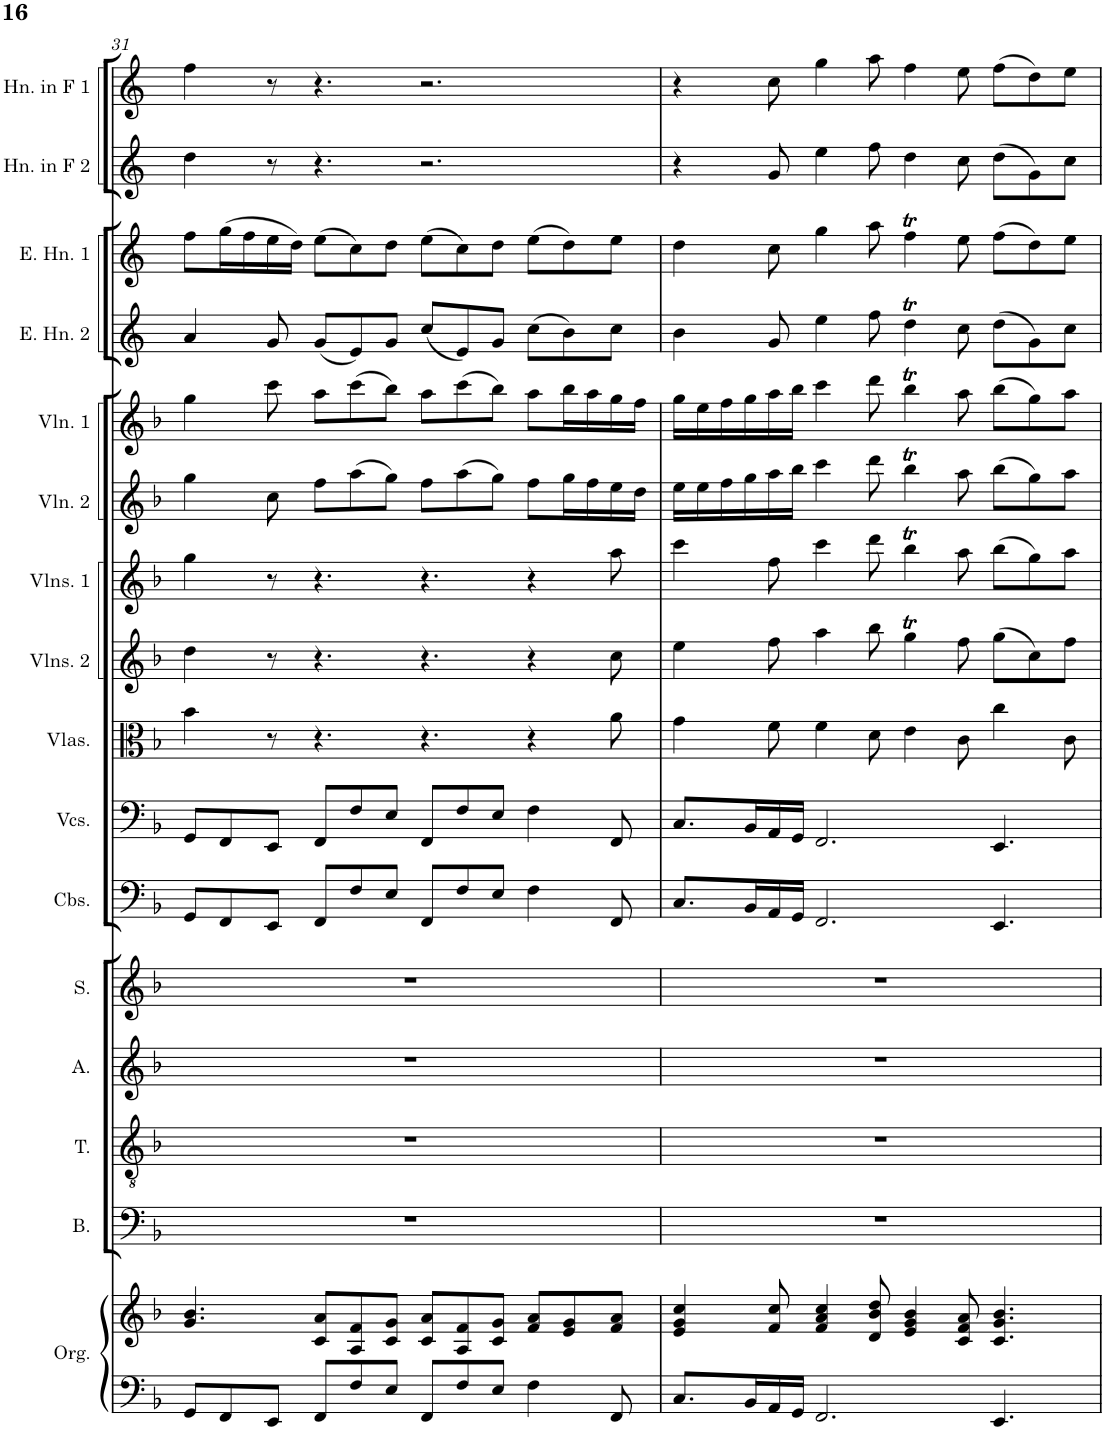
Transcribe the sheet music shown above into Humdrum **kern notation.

**kern	**kern	**kern	**kern	**kern	**kern	**kern	**kern	**kern	**kern	**kern	**kern	**kern	**kern	**kern	**kern	**kern
*part16	*part16	*part15	*part14	*part13	*part12	*part11	*part10	*part9	*part8	*part7	*part6	*part5	*part4	*part3	*part2	*part1
*staff17	*staff16	*staff15	*staff14	*staff13	*staff12	*staff11	*staff10	*staff9	*staff8	*staff7	*staff6	*staff5	*staff4	*staff3	*staff2	*staff1
*I"Organ	*	*I"Bass	*I"Tenor	*I"Alto	*I"Soprano	*I"Contrabasses	*I"Violoncellos	*I"Violas	*I"Violins 2	*I"Violins 1	*I"Solo Violin 2	*I"Solo Violin 1	*I"English Horn 2	*I"English Horn 1	*I"Horn in F 2	*I"Horn in F 1
*I'Org.	*	*I'B.	*I'T.	*I'A.	*I'S.	*I'Cbs.	*I'Vcs.	*I'Vlas.	*I'Vlns. 2	*I'Vlns. 1	*I'Vln. 2	*I'Vln. 1	*I'E. Hn. 2	*I'E. Hn. 1	*I'Hn. in F 2	*I'Hn. in F 1
!!LO:PB:g=z
*clefF4	*clefG2	*clefF4	*clefGv2	*clefG2	*clefG2	*clefF4	*clefF4	*clefC3	*clefG2	*clefG2	*clefG2	*clefG2	*clefG2	*clefG2	*clefG2	*clefG2
*	*	*	*	*	*	*Trd7c12	*	*	*	*	*	*	*Trd4c7	*Trd4c7	*Trd4c7	*Trd4c7
*k[b-]	*k[b-]	*k[b-]	*k[b-]	*k[b-]	*k[b-]	*k[b-]	*k[b-]	*k[b-]	*k[b-]	*k[b-]	*k[b-]	*k[b-]	*k[]	*k[]	*k[]	*k[]
*M12/8	*M12/8	*M12/8	*M12/8	*M12/8	*M12/8	*M12/8	*M12/8	*M12/8	*M12/8	*M12/8	*M12/8	*M12/8	*M12/8	*M12/8	*M12/8	*M12/8
=31	=31	=31	=31	=31	=31	=31	=31	=31	=31	=31	=31	=31	=31	=31	=31	=31
8GG/L	4.g/ 4.b-/	1.r	1.r	1.r	1.r	8GG/L	8GG/L	4b-\	4dd\	4gg\	4gg\	4gg\	4a/	8ff\L	4dd\	4ff\
8FF/	.	.	.	.	.	8FF/	8FF/	.	.	.	.	.	.	(16gg\L	.	.
.	.	.	.	.	.	.	.	.	.	.	.	.	.	16ff\	.	.
8EE/J	.	.	.	.	.	8EE/J	8EE/J	8r	8r	8r	8cc\	8ccc\	8g/	16ee\	8r	8r
.	.	.	.	.	.	.	.	.	.	.	.	.	.	16dd\JJ)	.	.
8FF/L	8c/ 8a/L	.	.	.	.	8FF/L	8FF/L	4.r	4.r	4.r	8ff\L	8aa\L	(8g/L	(8ee\L	4.r	4.r
8F/	8A/ 8f/	.	.	.	.	8F/	8F/	.	.	.	(8aa\	(8ccc\	8e/)	8cc\)	.	.
8E/J	8c/ 8g/J	.	.	.	.	8E/J	8E/J	.	.	.	8gg\J)	8bb-\J)	8g/J	8dd\J	.	.
8FF/L	8c/ 8a/L	.	.	.	.	8FF/L	8FF/L	4.r	4.r	4.r	8ff\L	8aa\L	(8cc/L	(8ee\L	2.r	2.r
8F/	8A/ 8f/	.	.	.	.	8F/	8F/	.	.	.	(8aa\	(8ccc\	8e/)	8cc\)	.	.
8E/J	8c/ 8g/J	.	.	.	.	8E/J	8E/J	.	.	.	8gg\J)	8bb-\J)	8g/J	8dd\J	.	.
4F\	8f/ 8a/L	.	.	.	.	4F\	4F\	4r	4r	4r	8ff\L	8aa\L	(8cc\L	(8ee\L	.	.
.	8e/ 8g/	.	.	.	.	.	.	.	.	.	16gg\L	16bb-\L	8b\)	8dd\)	.	.
.	.	.	.	.	.	.	.	.	.	.	16ff\	16aa\	.	.	.	.
8FF/	8f/ 8a/J	.	.	.	.	8FF/	8FF/	8a\	8cc\	8aa\	16ee\	16gg\	8cc\J	8ee\J	.	.
.	.	.	.	.	.	.	.	.	.	.	16dd\JJ	16ff\JJ	.	.	.	.
=32	=32	=32	=32	=32	=32	=32	=32	=32	=32	=32	=32	=32	=32	=32	=32	=32
8.C/L	4e/ 4g/ 4cc/	1.r	1.r	1.r	1.r	8.C/L	8.C/L	4g\	4ee\	4ccc\	16ee\LL	16gg\LL	4b\	4dd\	4r	4r
.	.	.	.	.	.	.	.	.	.	.	16ee\	16ee\	.	.	.	.
.	.	.	.	.	.	.	.	.	.	.	16ff\	16ff\	.	.	.	.
16BB-/L	.	.	.	.	.	16BB-/L	16BB-/L	.	.	.	16gg\	16gg\	.	.	.	.
16AA/	8f/ 8cc/	.	.	.	.	16AA/	16AA/	8f\	8ff\	8ff\	16aa\	16aa\	8g/	8cc\	8g/	8cc\
16GG/JJ	.	.	.	.	.	16GG/JJ	16GG/JJ	.	.	.	16bb-\JJ	16bb-\JJ	.	.	.	.
2.FF/	4f/ 4a/ 4cc/	.	.	.	.	2.FF/	2.FF/	4f\	4aa\	4ccc\	4ccc\	4ccc\	4ee\	4gg\	4ee\	4gg\
.	8d/ 8b-/ 8dd/	.	.	.	.	.	.	8d\	8bb-\	8ddd\	8ddd\	8ddd\	8ff\	8aa\	8ff\	8aa\
.	4e/ 4g/ 4b-/	.	.	.	.	.	.	4e\	4ggT\	4bb-T\	4bb-T\	4bb-T\	4ddT\	4ffT\	4dd\	4ff\
.	8c/ 8f/ 8a/	.	.	.	.	.	.	8c\	8ff\	8aa\	8aa\	8aa\	8cc\	8ee\	8cc\	8ee\
4.EE/	4.c/ 4.g/ 4.b-/	.	.	.	.	4.EE/	4.EE/	4cc\	(8gg\L	(8bb-\L	(8bb-\L	(8bb-\L	(8dd\L	(8ff\L	(8dd\L	(8ff\L
.	.	.	.	.	.	.	.	.	8cc\)	8gg\)	8gg\)	8gg\)	8g\)	8dd\)	8g\)	8dd\)
.	.	.	.	.	.	.	.	8c\	8ff\J	8aa\J	8aa\J	8aa\J	8cc\J	8ee\J	8cc\J	8ee\J
=	=	=	=	=	=	=	=	=	=	=	=	=	=	=	=	=
*-	*-	*-	*-	*-	*-	*-	*-	*-	*-	*-	*-	*-	*-	*-	*-	*-
